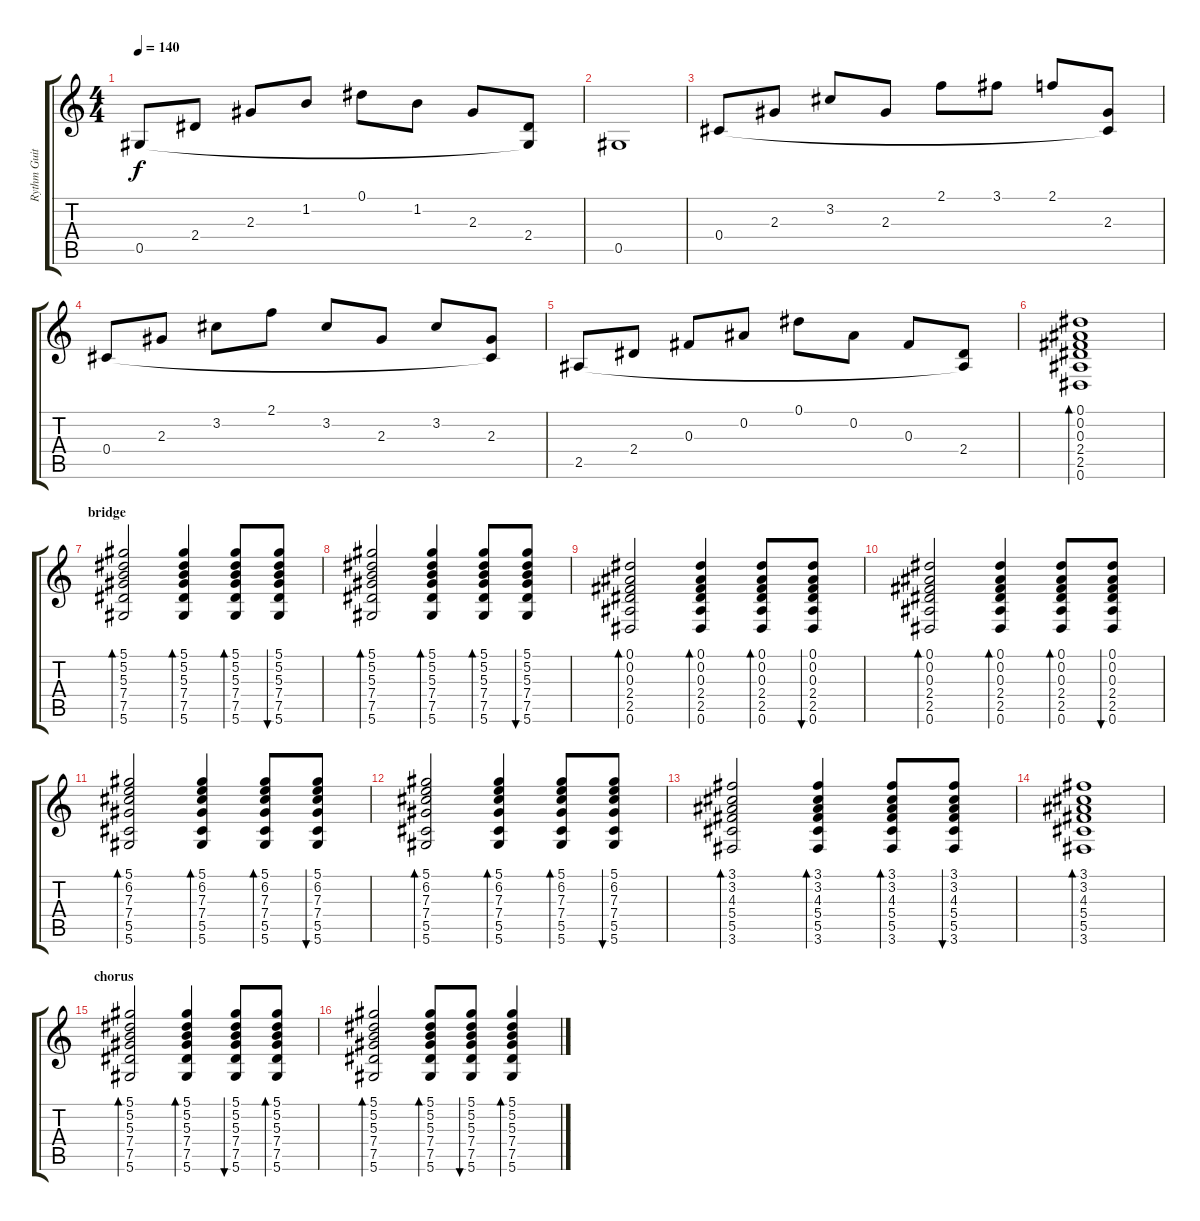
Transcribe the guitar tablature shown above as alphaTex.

\track ("Rythm Guitar" "Rythm Guit") {instrument acousticguitarsteel}
\staff {score tabs}
\tuning (Eb4 Bb3 Gb3 Db3 Ab2 Eb2) {hide}
\ts (4 4)
\tempo 140
\clef g2
\ks c
0.5.8{dy f} 2.4.8 2.3.8 1.2.8 0.1.8 1.2.8 2.3.8 (2.4 0.5{t}).8 |
0.5.1 |
0.4.8 2.3.8 3.2.8 2.3.8 2.1.8 3.1.8 2.1.8 (2.3 0.4{t}).8 |
0.4.8 2.3.8 3.2.8 2.1.8 3.2.8 2.3.8 3.2.8 (2.3 0.4{t}).8 |
2.5.8 2.4.8 0.3.8 0.2.8 0.1.8 0.2.8 0.3.8 (2.4 2.5{t}).8 |
(0.1 0.2 0.3 2.4 2.5 0.6).1{bd 60} |
\section ("" "bridge")
(5.1 5.2 5.3 7.4 7.5 5.6).2{bd 120} (5.1 5.2 5.3 7.4 7.5 5.6).4{bd 60} (5.1 5.2 5.3 7.4 7.5 5.6).8{bd 120} (5.1 5.2 5.3 7.4 7.5 5.6).8{bu 120} |
(5.1 5.2 5.3 7.4 7.5 5.6).2{bd 120} (5.1 5.2 5.3 7.4 7.5 5.6).4{bd 60} (5.1 5.2 5.3 7.4 7.5 5.6).8{bd 120} (5.1 5.2 5.3 7.4 7.5 5.6).8{bu 120} |
(0.1 0.2 0.3 2.4 2.5 0.6).2{bd 60} (0.1 0.2 0.3 2.4 2.5 0.6).4{bd 60} (0.1 0.2 0.3 2.4 2.5 0.6).8{bd 60} (0.1 0.2 0.3 2.4 2.5 0.6).8{bu 60} |
(0.1 0.2 0.3 2.4 2.5 0.6).2{bd 60} (0.1 0.2 0.3 2.4 2.5 0.6).4{bd 60} (0.1 0.2 0.3 2.4 2.5 0.6).8{bd 60} (0.1 0.2 0.3 2.4 2.5 0.6).8{bu 60} |
(5.1 6.2 7.3 7.4 5.5 5.6).2{bd 120} (5.1 6.2 7.3 7.4 5.5 5.6).4{bd 60} (5.1 6.2 7.3 7.4 5.5 5.6).8{bd 120} (5.1 6.2 7.3 7.4 5.5 5.6).8{bu 120} |
(5.1 6.2 7.3 7.4 5.5 5.6).2{bd 120} (5.1 6.2 7.3 7.4 5.5 5.6).4{bd 60} (5.1 6.2 7.3 7.4 5.5 5.6).8{bd 120} (5.1 6.2 7.3 7.4 5.5 5.6).8{bu 120} |
(3.1 3.2 4.3 5.4 5.5 3.6).2{bd 120} (3.1 3.2 4.3 5.4 5.5 3.6).4{bd 60} (3.1 3.2 4.3 5.4 5.5 3.6).8{bd 120} (3.1 3.2 4.3 5.4 5.5 3.6).8{bu 120} |
(3.1 3.2 4.3 5.4 5.5 3.6).1{bd 120} |
\section ("" "chorus")
(5.1 5.2 5.3 7.4 7.5 5.6).2{bd 120} (5.1 5.2 5.3 7.4 7.5 5.6).4{bd 60} (5.1 5.2 5.3 7.4 7.5 5.6).8{bu 120} (5.1 5.2 5.3 7.4 7.5 5.6).8{bd 120} |
(5.1 5.2 5.3 7.4 7.5 5.6).2{bd 120} (5.1 5.2 5.3 7.4 7.5 5.6).8{bd 60} (5.1 5.2 5.3 7.4 7.5 5.6).8{bu 120} (5.1 5.2 5.3 7.4 7.5 5.6).4{bd 120}
